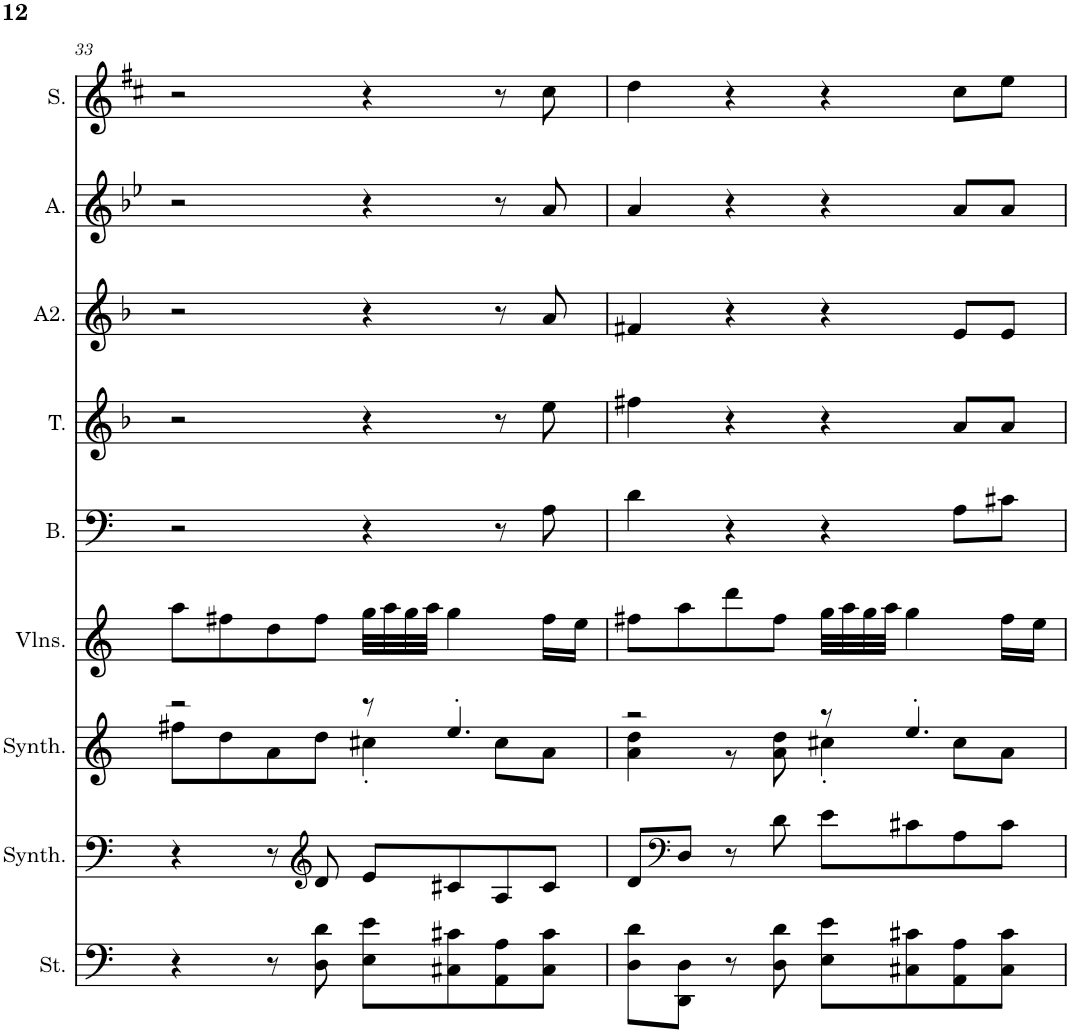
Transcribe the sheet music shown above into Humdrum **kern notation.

**kern	**kern	**kern	**kern	**kern	**kern	**kern	**kern	**kern
*part9	*part8	*part7	*part6	*part5	*part4	*part3	*part2	*part1
*staff9	*staff8	*staff7	*staff6	*staff5	*staff4	*staff3	*staff2	*staff1
*I"Cordes, D'Bass/Strings, etc	*I"Synthétiseur d'instruments à cordes, Synth strings, etc	*I"Synthétiseur d'instruments à cordes, Synth strings 2	*I"Violons, 1st violins	*I"Basse	*I"Tenor	*I"Alto 2	*I"Alto	*I"Soprano
*I'St.	*I'Synth.	*I'Synth.	*I'Vlns.	*I'B.	*I'T.	*I'A2.	*I'A.	*I'S.
!!LO:PB:g=z
*clefF4	*clefF4	*clefG2	*clefG2	*clefF4	*clefG2	*clefG2	*clefG2	*clefG2
*k[]	*k[]	*k[]	*k[]	*k[]	*k[b-]	*k[b-]	*k[b-e-]	*k[f#c#]
*M4/4	*M4/4	*M4/4	*M4/4	*M4/4	*M4/4	*M4/4	*M4/4	*M4/4
=33	=33	=33	=33	=33	=33	=33	=33	=33
*	*	*^	*	*	*	*	*	*
4r	4r	2r	8ff#X\L	8aa\L	2r	2r	2r	2r	2r
.	.	.	8dd\	8ff#X\	.	.	.	.	.
8r	8r	.	8a\	8dd\	.	.	.	.	.
*	*clefG2	*	*	*	*	*	*	*	*
8D\ 8d\	8d/	.	8dd\J	8ff#\J	.	.	.	.	.
8E\ 8e\L	8e/L	8r	4cc#X'\	32gg\LLL	4r	4r	4r	4r	4r
.	.	.	.	32aa\	.	.	.	.	.
.	.	.	.	32gg\	.	.	.	.	.
.	.	.	.	32aa\JJJ	.	.	.	.	.
8C#X\ 8c#X\	8c#X/	4.ee'/	.	4gg\	.	.	.	.	.
8AA\ 8A\	8A/	.	8cc#\L	.	8r	8r	8r	8r	8r
8C#\ 8c#\J	8c#/J	.	8a\J	16ff#\LL	8A\	8ee\	8a/	8a/	8cc#\
.	.	.	.	16ee\JJ	.	.	.	.	.
=34	=34	=34	=34	=34	=34	=34	=34	=34	=34
8D\ 8d\L	8d/L	2r	4a\ 4dd\	8ff#X\L	4d\	4ff#X\	4f#X/	4a/	4dd\
*	*clefF4	*	*	*	*	*	*	*	*
8DD\ 8D\J	8D/J	.	.	8aa\	.	.	.	.	.
8r	8r	.	8r	8ddd\	4r	4r	4r	4r	4r
8D\ 8d\	8d\	.	8a\ 8dd\	8ff#\J	.	.	.	.	.
8E\ 8e\L	8e\L	8r	4cc#X'\	32gg\LLL	4r	4r	4r	4r	4r
.	.	.	.	32aa\	.	.	.	.	.
.	.	.	.	32gg\	.	.	.	.	.
.	.	.	.	32aa\JJJ	.	.	.	.	.
8C#X\ 8c#X\	8c#X\	4.ee'/	.	4gg\	.	.	.	.	.
8AA\ 8A\	8A\	.	8cc#\L	.	8A\L	8a/L	8e/L	8a/L	8cc#\L
8C#\ 8c#\J	8c#\J	.	8a\J	16ff#\LL	8c#X\J	8a/J	8e/J	8a/J	8ee\J
.	.	.	.	16ee\JJ	.	.	.	.	.
*	*	*v	*v	*	*	*	*	*	*
=	=	=	=	=	=	=	=	=
*-	*-	*-	*-	*-	*-	*-	*-	*-
